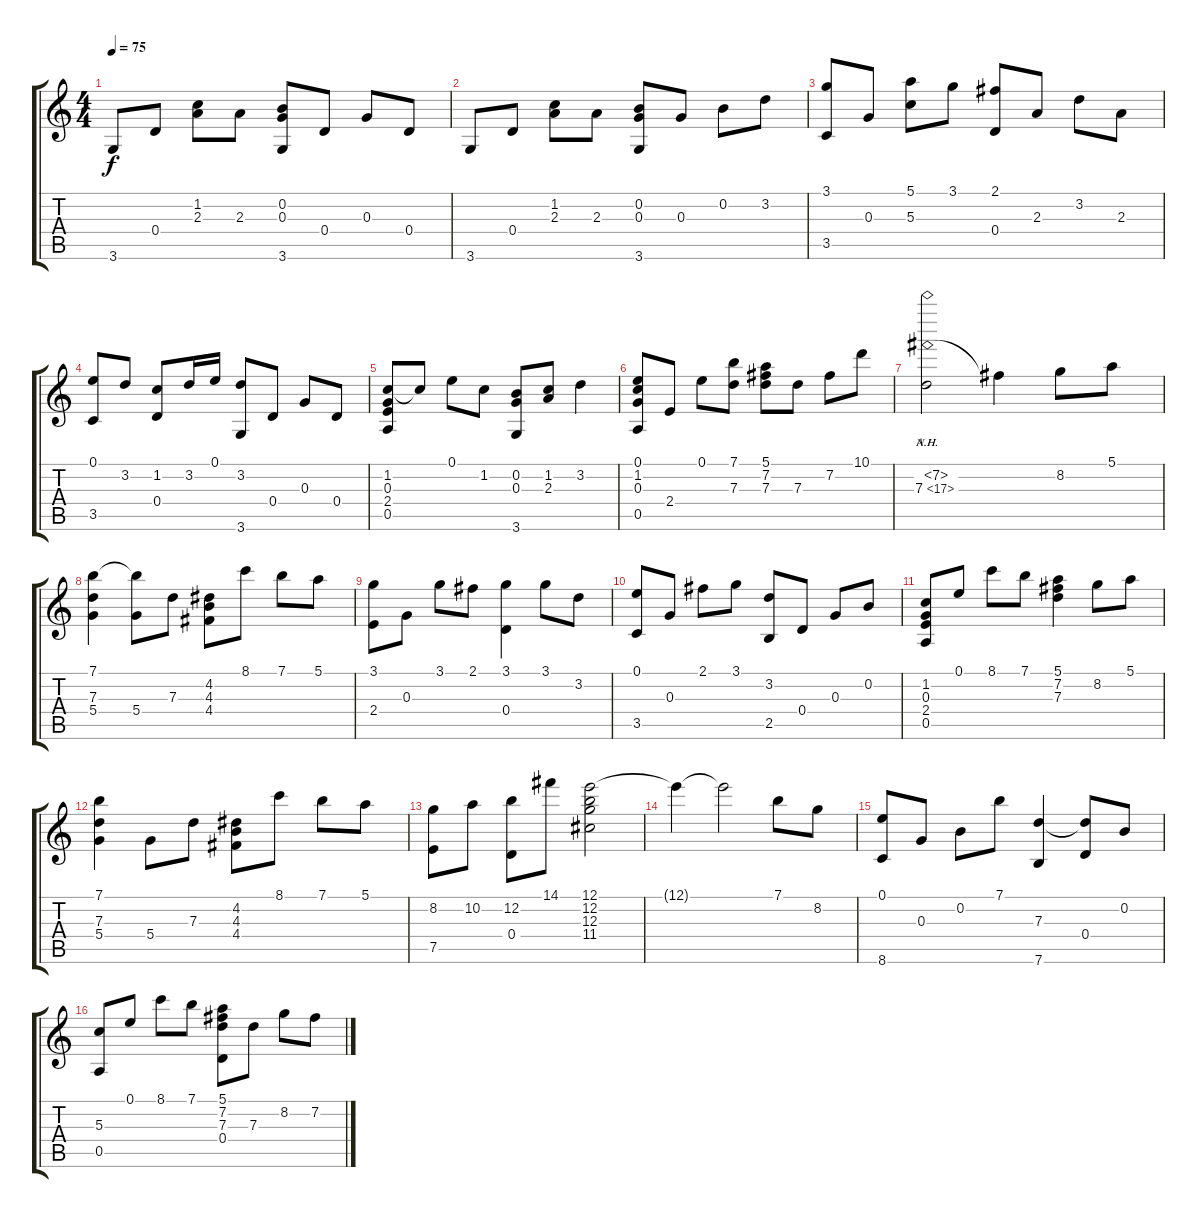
\track "" {instrument acousticguitarsteel}
\staff {score tabs}
\tuning (E4 B3 G3 D3 A2 E2) {hide}
\ts (4 4)
\tempo 75
\clef g2
\ks c
3.6.8{dy f} 0.4.8 (1.2 2.3).8 2.3.8 (0.2 0.3 3.6).8 0.4.8 0.3.8 0.4.8 |
3.6.8 0.4.8 (1.2 2.3).8 2.3.8 (0.2 0.3 3.6).8 0.3.8 0.2.8 3.2.8 |
(3.1 3.5).8 0.3.8 (5.1 5.3).8 3.1.8 (2.1 0.4).8 2.3.8 3.2.8 2.3.8 |
(0.1 3.5).8 3.2.8 (1.2 0.4).8 3.2.16 0.1.16 (3.2 3.6).8 0.4.8 0.3.8 0.4.8 |
(1.2 0.3 2.4 0.5).8 1.2{t}.8 0.1.8 1.2.8 (0.2 0.3 3.6).8 (1.2 2.3).8 3.2.4 |
(0.1 1.2 0.3 0.5).8 2.4.8 0.1.8 (7.1 7.3).8 (5.1 7.2 7.3).8 7.3.8 7.2.8 10.1.8 |
(7.2{nh} 7.3{ah 10}).2 7.2{t}.4 8.2.8 5.1.8 |
(7.1 7.3 5.4).4 (7.1{t} 5.4).8 7.3.8 (4.2 4.3 4.4).8 8.1.8 7.1.8 5.1.8 |
(3.1 2.4).8 0.3.8 3.1.8 2.1.8 (3.1 0.4).4 3.1.8 3.2.8 |
(0.1 3.5).8 0.3.8 2.1.8 3.1.8 (3.2 2.5).8 0.4.8 0.3.8 0.2.8 |
(1.2 0.3 2.4 0.5).8 0.1.8 8.1.8 7.1.8 (5.1 7.2 7.3).4 8.2.8 5.1.8 |
(7.1 7.3 5.4).4 5.4.8 7.3.8 (4.2 4.3 4.4).8 8.1.8 7.1.8 5.1.8 |
(8.2 7.5).8 10.2.8 (12.2 0.4).8 14.1.8 (12.1 12.2 12.3 11.4).2 |
12.1{t}.4 12.1{t}.2 7.1.8 8.2.8 |
(0.1 8.6).8 0.3.8 0.2.8 7.1.8 (7.3 7.6).4 (7.3{t} 0.4).8 0.2.8 |
(5.3 0.5).8 0.1.8 8.1.8 7.1.8 (5.1 7.2 7.3 0.4).8 7.3.8 8.2.8 7.2.8
